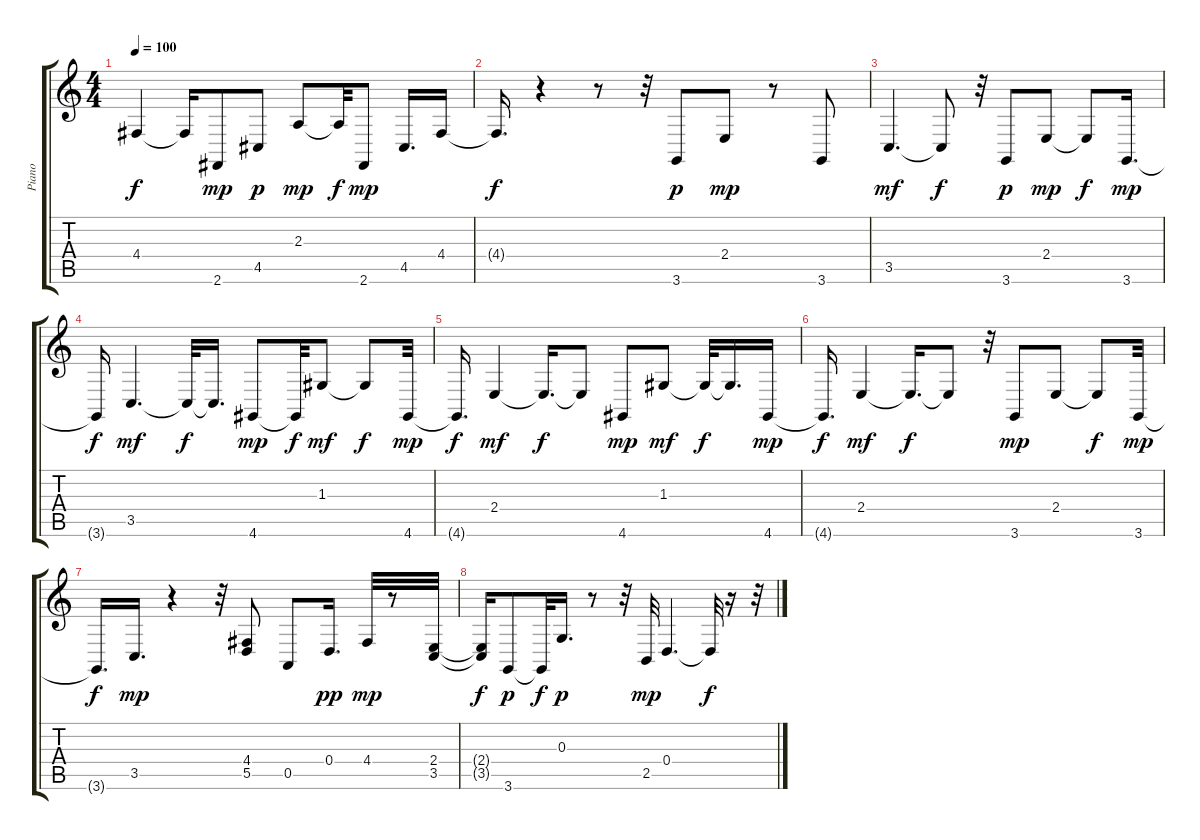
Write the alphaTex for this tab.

\track ("Piano" "Piano") {instrument acousticgrandpiano}
\staff {score tabs}
\tuning (E4 B3 G3 D3 A2 E2) {hide}
\ts (4 4)
\tempo 100
\clef g2
\ks c
4.4{t}.4{dy f} 4.4{t}.16 2.6.8{dy mp} 4.5.8{dy p} 2.3.8{dy mp} 2.3{t}.32{dy f} 2.6.8{dy mp} 4.5.16{d} 4.4.16 |
4.4{t}.16{d dy f} r.4 r.8 r.32 3.6.8{dy p} 2.4.8{dy mp} r.8 3.6.8 |
3.5.4{d dy mf} 3.5{t}.8{dy f} r.32 3.6.8{dy p} 2.4.8{dy mp} 2.4{t}.8{dy f} 3.6.16{d dy mp} |
3.6{t}.16{dy f} 3.5.4{d dy mf} 3.5{t}.32{dy f} 3.5{t}.16{d} 4.6.8{dy mp} 4.6{t}.32{dy f} 1.3.8{dy mf} 1.3{t}.8{dy f} 4.6.32{dy mp} |
4.6{t}.16{d dy f} 2.4.4{dy mf} 2.4{t}.16{d dy f} 2.4{t}.8 4.6.8{dy mp} 1.3.8{dy mf} 1.3{t}.32{dy f} 1.3{t}.16{d} 4.6.16{dy mp} |
4.6{t}.16{d dy f} 2.4.4{dy mf} 2.4{t}.16{d dy f} 2.4{t}.8 r.32 3.6.8{dy mp} 2.4.8 2.4{t}.8{dy f} 3.6.32{dy mp} |
3.6{t}.16{d dy f} 3.5.16{d dy mp} r.4 r.32 (4.4 5.5).8 0.5.8 0.4.16{d dy pp} 4.4.32{dy mp} r.8 (2.4 3.5).32 |
(2.4{t} 3.5{t}).16{dy f} 3.6.8{dy p} 3.6{t}.32{dy f} 0.3.16{d dy p} r.8 r.32 2.5.32{dy mp} 0.4.4{d} 0.4{t}.32{dy f} r.16 r.32
